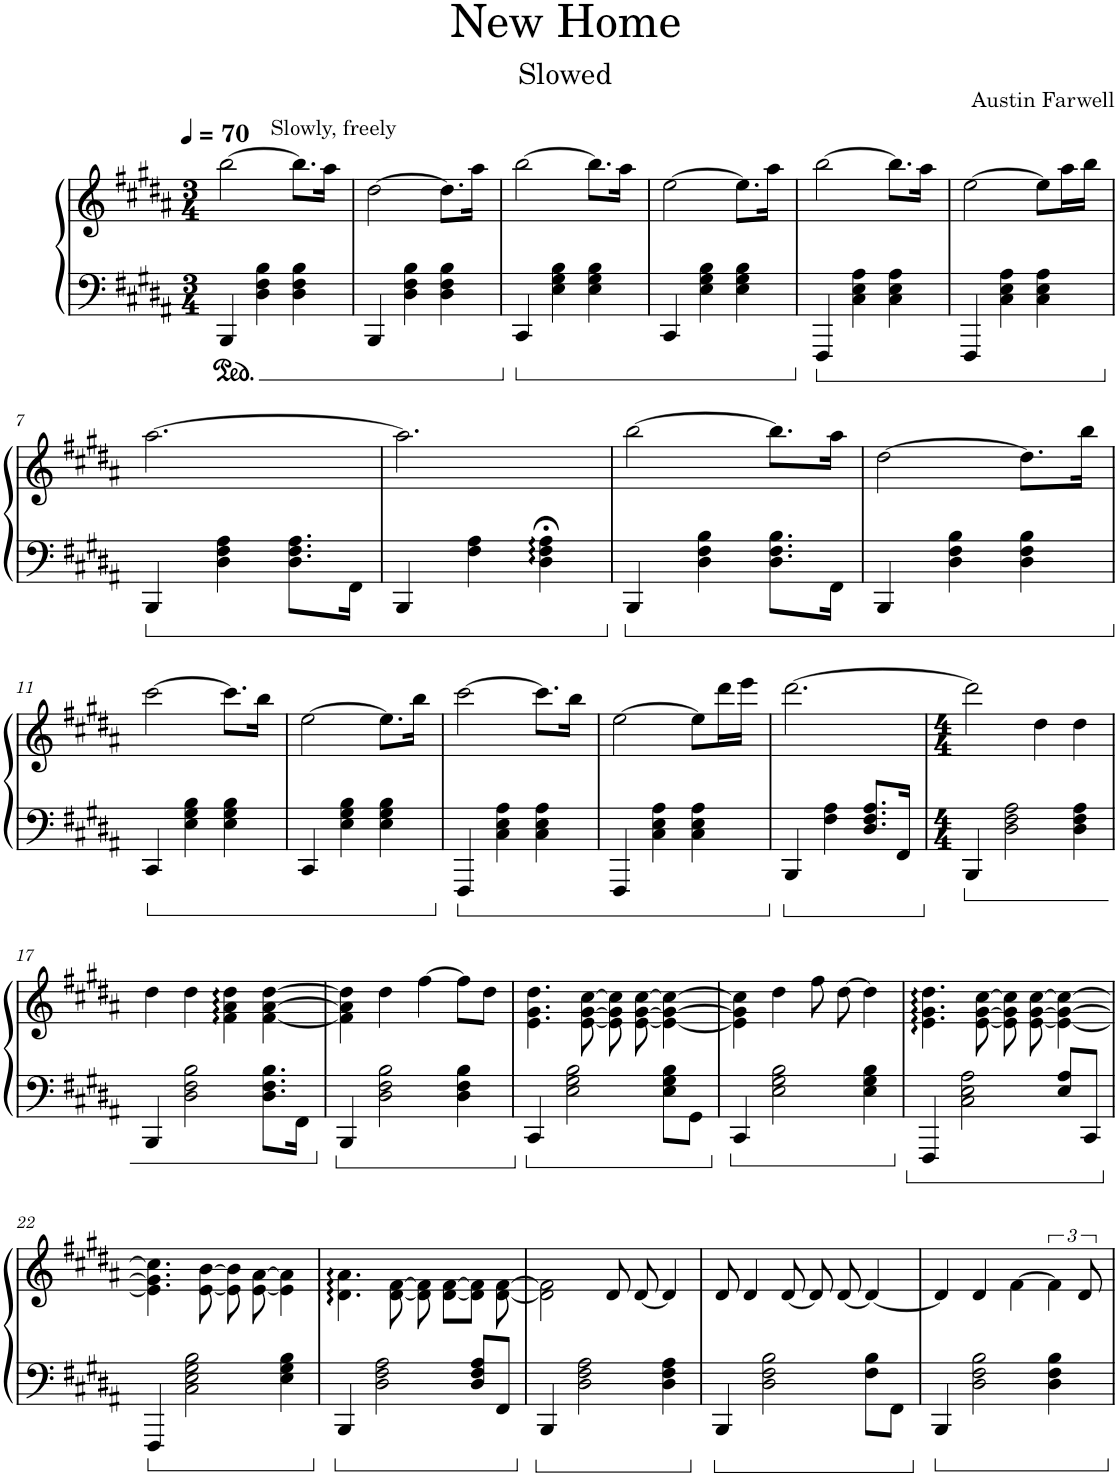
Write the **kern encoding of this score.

**kern	**kern
*part1	*part1
*staff2	*staff1
*I"Piano	*
*I'Pno.	*
*clefF4	*clefG2
*k[f#c#g#d#a#]	*k[f#c#g#d#a#]
*M3/4	*M3/4
*MM70	*MM70
=1	=1
!	!LO:TX:a:t=Slowly, freely
4BBB/	[>2bb\
4D#\ 4F#\ 4B\	.
4D#\ 4F#\ 4B\	8.bb\L]
.	16aa#\Jk
=2	=2
4BBB/	[>2dd#\
4D#\ 4F#\ 4B\	.
4D#\ 4F#\ 4B\	8.dd#\L]
.	16aa#\Jk
=3	=3
4CC#/	[>2bb\
4E\ 4G#\ 4B\	.
4E\ 4G#\ 4B\	8.bb\L]
.	16aa#\Jk
=4	=4
4CC#/	[>2ee\
4E\ 4G#\ 4B\	.
4E\ 4G#\ 4B\	8.ee\L]
.	16aa#\Jk
=5	=5
4FFF#/	[>2bb\
4C#\ 4E\ 4A#\	.
4C#\ 4E\ 4A#\	8.bb\L]
.	16aa#\Jk
=6	=6
4FFF#/	[>2ee\
4C#\ 4E\ 4A#\	.
4C#\ 4E\ 4A#\	8ee\L]
.	16aa#\L
.	16bb\JJ
!!LO:LB:g=z
=7	=7
4BBB/	[>2.aa#\
4D#\ 4F#\ 4A#\	.
8.D#\ 8.F#\ 8.A#\L	.
16FF#\Jk	.
=8	=8
4BBB/	2.aa#\]
4F#\ 4A#\	.
4D#\;< 4F#\;< 4A#\;<	.
=9	=9
4BBB/	[>2bb\
4D#\ 4F#\ 4B\	.
8.D#\ 8.F#\ 8.B\L	8.bb\L]
16FF#\Jk	16aa#\Jk
=10	=10
4BBB/	[>2dd#\
4D#\ 4F#\ 4B\	.
4D#\ 4F#\ 4B\	8.dd#\L]
.	16bb\Jk
!!LO:LB:g=z
=11	=11
4CC#/	[>2ccc#\
4E\ 4G#\ 4B\	.
4E\ 4G#\ 4B\	8.ccc#\L]
.	16bb\Jk
=12	=12
4CC#/	[>2ee\
4E\ 4G#\ 4B\	.
4E\ 4G#\ 4B\	8.ee\L]
.	16bb\Jk
=13	=13
4FFF#/	[>2ccc#\
4C#\ 4E\ 4A#\	.
4C#\ 4E\ 4A#\	8.ccc#\L]
.	16bb\Jk
=14	=14
4FFF#/	[>2ee\
4C#\ 4E\ 4A#\	.
4C#\ 4E\ 4A#\	8ee\L]
.	16ddd#\L
.	16eee\JJ
=15	=15
4BBB/	[2.ddd#\
4F#\ 4A#\	.
8.D#/ 8.F#/ 8.A#/L	.
16FF#/Jk	.
=16	=16
*M4/4	*M4/4
4BBB/	2ddd#\]
2D#\ 2F#\ 2A#\	.
.	4dd#\
4D#\ 4F#\ 4A#\	4dd#\
!!LO:LB:g=z
=17	=17
4BBB/	4dd#\
2D#\ 2F#\ 2B\	4dd#\
.	4f#\ 4a#\ 4dd#\
8.D#\ 8.F#\ 8.B\L	[4f#\ [4a#\ [4dd#\
16FF#\Jk	.
=18	=18
4BBB/	4f#\] 4a#\] 4dd#\]
2D#\ 2F#\ 2B\	4dd#\
.	[>4ff#\
4D#\ 4F#\ 4B\	8ff#\L]
.	8dd#\J
=19	=19
4CC#/	4.e\ 4.g#\ 4.dd#\
2E\ 2G#\ 2B\	.
.	[8e\ [8g#\ [8cc#\
.	8e\] 8g#\] 8cc#\]
.	[8e\ [8g#\ [8cc#\
8E\ 8G#\ 8B\L	4e\_ 4g#\_ 4cc#\_
8GG#\J	.
=20	=20
4CC#/	4e\] 4g#\] 4cc#\]
2E\ 2G#\ 2B\	4dd#\
.	8ff#\
.	[8dd#\
4E\ 4G#\ 4B\	4dd#\]
=21	=21
4FFF#/	4.e\ 4.g#\ 4.dd#\
2C#\ 2E\ 2A#\	.
.	[8e\ [8g#\ [8cc#\
.	8e\] 8g#\] 8cc#\]
.	[8e\ [8g#\ [8cc#\
8E/ 8A#/L	4e\_ 4g#\_ 4cc#\_
8CC#/J	.
!!LO:LB:g=z
=22	=22
4FFF#/	4.e\] 4.g#\] 4.cc#\]
2C#\ 2E\ 2G#\ 2B\	.
.	[8e\ [8b\
.	8e\] 8b\]
.	[8e\ [8a#\
4E\ 4G#\ 4B\	4e\] 4a#\]
=23	=23
4BBB/	4.d#\ 4.a#\
2D#\ 2F#\ 2A#\	.
.	[8d#\ [8f#\
.	8d#\] 8f#\]
.	[8d#\ [8f#\L
8D#/ 8F#/ 8A#/L	8d#\] 8f#\]J
8FF#/J	[8d#\ [8f#\
=24	=24
4BBB/	2d#\] 2f#\]
2D#\ 2F#\ 2A#\	.
.	8d#/
.	[8d#/
4D#\ 4F#\ 4A#\	4d#/]
=25	=25
4BBB/	8d#/
.	4d#/
2D#\ 2F#\ 2B\	.
.	[<8d#/
.	8d#/]
.	[<8d#/
8F#\ 8B\L	4d#/_
8FF#\J	.
=26	=26
4BBB/	4d#/]
2D#\ 2F#\ 2B\	4d#/
.	[>4f#\
4D#\ 4F#\ 4B\	6f#\]
.	12d#/
=	=
*-	*-
